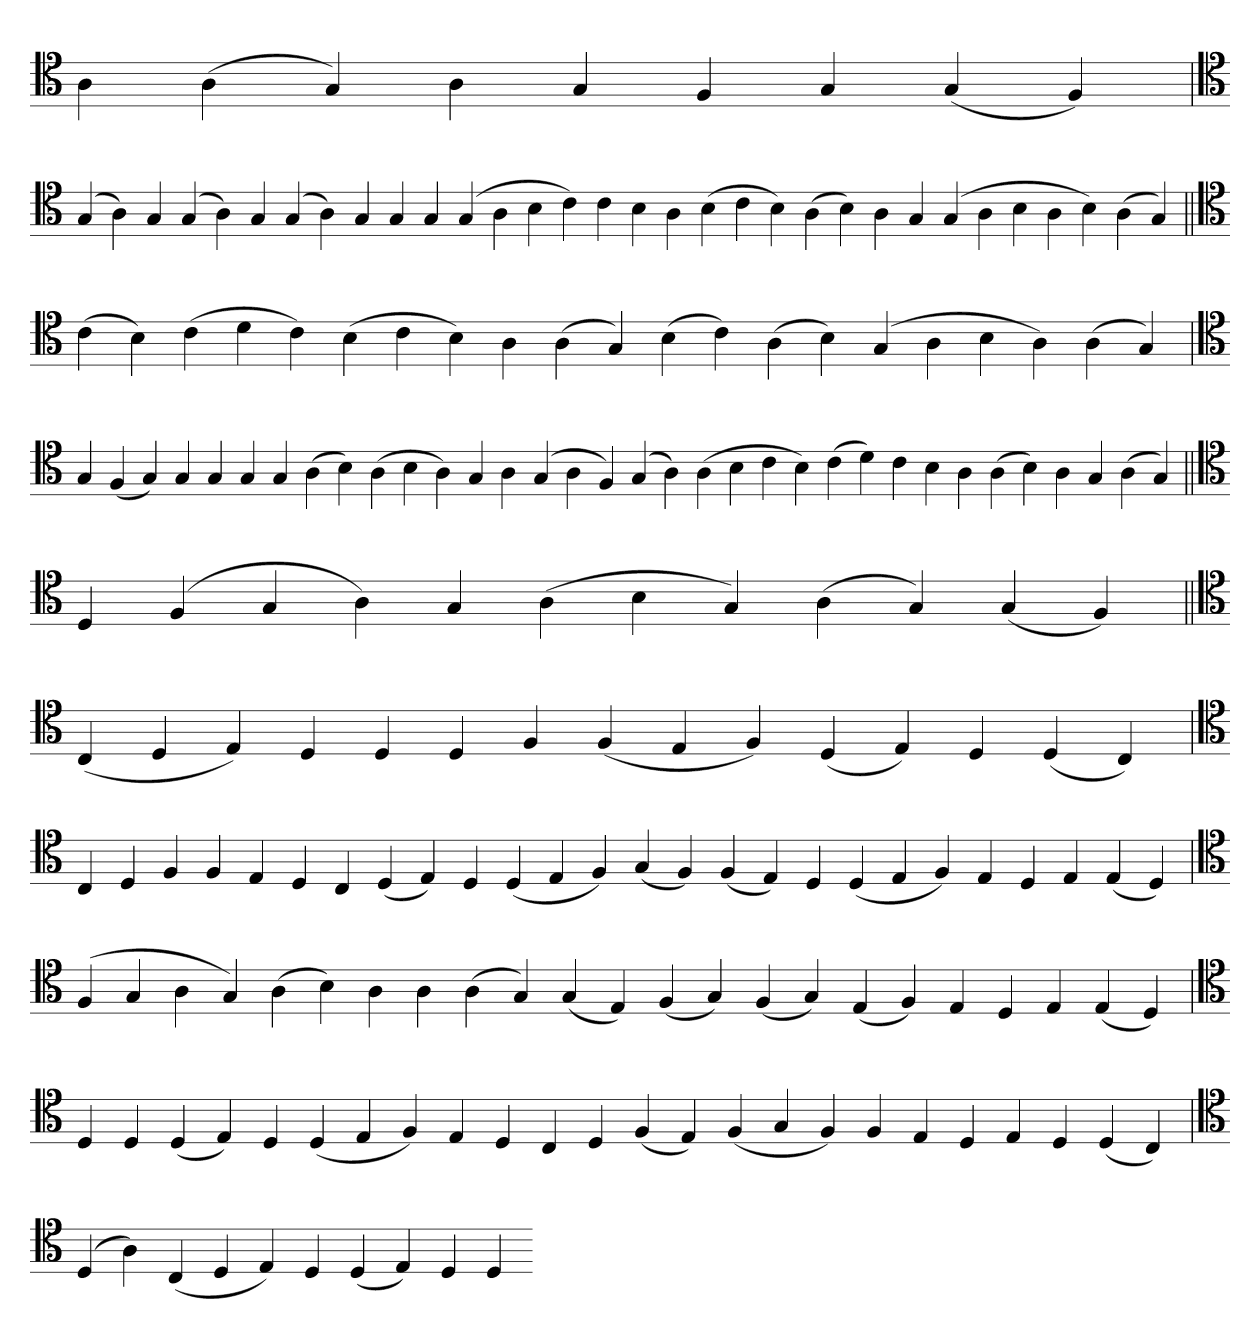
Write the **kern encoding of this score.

**kern
*part1
*staff1
*clefC4
=
4A
(4A
4G)
4A
4G
4F
4G
(4G
4F)
='
*clefC4
(4G
4A)
4G
(4G
4A)
4G
(4G
4A)
4G
4G
4G
(4G
4A
4B
4c)
4c
4B
4A
(4B
4c
4B)
(4A
4B)
4A
4G
(4G
4A
4B
4A
4B)
(4A
4G)
=||
*clefC4
(4c
4B)
(4c
4d
4c)
(4B
4c
4B)
4A
(4A
4G)
(4B
4c)
(4A
4B)
(4G
4A
4B
4A)
(4A
4G)
='
*clefC4
4G
(4F
4G)
4G
4G
4G
4G
(4A
4B)
(4A
4B
4A)
4G
4A
(4G
4A
4F)
(4G
4A)
(4A
4B
4c
4B)
(4c
4d)
4c
4B
4A
(4A
4B)
4A
4G
(4A
4G)
=||
*clefC4
4D
(4F
4G
4A)
4G
(4A
4B
4G)
(4A
4G)
(4G
4F)
=||
*clefC4
(4C
4D
4E)
4D
4D
4D
4F
(4F
4E
4F)
(4D
4E)
4D
(4D
4C)
=`
*clefC4
4C
4D
4F
4F
4E
4D
4C
(4D
4E)
4D
(4D
4E
4F)
(4G
4F)
(4F
4E)
4D
(4D
4E
4F)
4E
4D
4E
(4E
4D)
=
*clefC4
(4F
4G
4A
4G)
(4A
4B)
4A
4A
(4A
4G)
(4G
4E)
(4F
4G)
(4F
4G)
(4E
4F)
4E
4D
4E
(4E
4D)
=`
*clefC4
4D
4D
(4D
4E)
4D
(4D
4E
4F)
4E
4D
4C
4D
(4F
4E)
(4F
4G
4F)
4F
4E
4D
4E
4D
(4D
4C)
=
*clefC4
(4D
4A)
(4C
4D
4E)
4D
(4D
4E)
4D
4D
=-
*-
